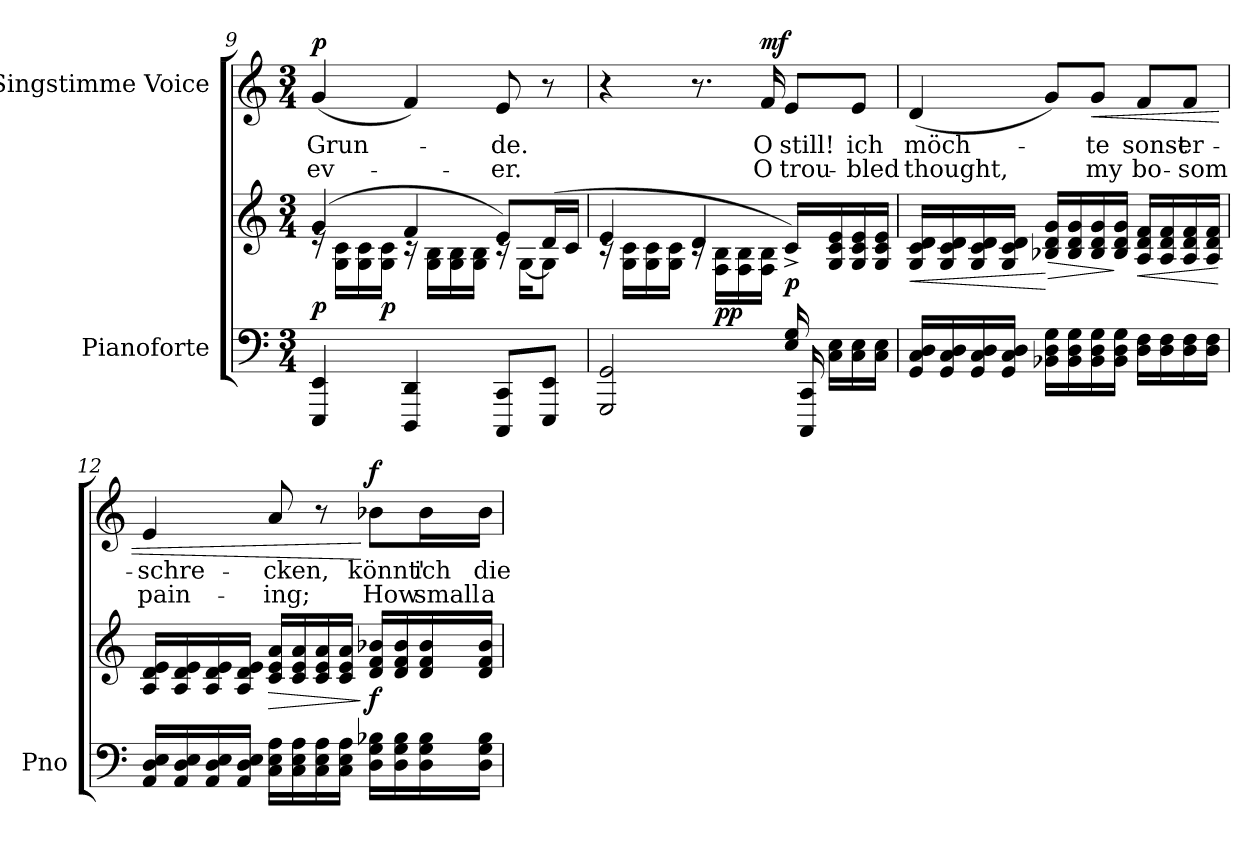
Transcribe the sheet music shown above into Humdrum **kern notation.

**kern	**kern	**dynam	**kern	**text	**text	**dynam
*part2	*part2	*part2	*part1	*part1	*part1	*part1
*staff3	*staff2	*staff2/3	*staff1	*staff1	*staff1	*staff1
*I"Pianoforte	*	*	*I"Singstimme Voice	*	*	*
*I'Pno	*	*	*	*	*	*
!!LO:PB:g=z
*clefF4	*clefG2	*	*clefG2	*	*	*
*k[]	*k[]	*	*k[]	*	*	*
*M3/4	*M3/4	*	*M3/4	*	*	*
=9	=9	=9	=9	=9	=9	=9
*	*^	*	*	*	*	*
!	!	!	!LO:DY:b	!	!LO:LY:b	!LO:LY:b	!LO:DY:a
4EEE/ 4EE/	(>4g/	16re	p	(<4g/	Grun-	ev-	p
.	.	16G\ 16c\LL	.	.	.	.	.
.	.	16G\ 16c\	.	.	.	.	.
!	!	!	!LO:DY:b	!	!	!	!
.	.	16G\ 16c\JJ	p	.	.	.	.
4DDD/ 4DD/	4f/	16rc	.	4f/)	.	.	.
.	.	16G\ 16B\LL	.	.	.	.	.
.	.	16G\ 16B\	.	.	.	.	.
.	.	16G\ 16B\JJ	.	.	.	.	.
!	!	!	!	!	!LO:LY:b	!LO:LY:b	!
8CCC/ 8CC/L	8e/L)	16rc	.	8e/	-de.	-er.	.
.	.	[16G\KL	.	.	.	.	.
8EEE/ 8EE/J	(>16d/L	8G\J]	.	8r	.	.	.
.	16c/JJ	.	.	.	.	.	.
=10	=10	=10	=10	=10	=10	=10	=10
*^	*	*	*	*	*	*	*
2ryy	2GGG/ 2GG/	4e/	16rc	.	4r	.	.	.
.	.	.	16G\ 16c\LL	.	.	.	.	.
.	.	.	16G\ 16c\	.	.	.	.	.
.	.	.	16G\ 16c\JJ	.	.	.	.	.
.	.	4d/	16rc	.	8.r	.	.	.
!	!	!	!	!LO:DY:b	!	!	!	!
.	.	.	16F\ 16B\LL	pp	.	.	.	.
.	.	.	16F\ 16B\	.	.	.	.	.
!	!	!	!	!	!	!LO:LY:b	!LO:LY:b	!LO:DY:a
.	.	.	16F\ 16B\JJ	.	16f/	O	O	mf
!	!	!	!	!LO:DY:b	!	!LO:LY:b	!LO:LY:b	!
16E/ 16G/	16CCC/ 16CC/	16c^/LL)	16ryy	p	8e/L	still!	trou-	.
8.ryy	16C\ 16E\LL	16G/ 16c/ 16e/	16ryy	.	.	.	.	.
!	!	!	!	!	!	!LO:LY:b	!LO:LY:b	!
.	16C\ 16E\	16G/ 16c/ 16e/	8ryy	.	8e/J	ich	-bled	.
.	16C\ 16E\JJ	16G/ 16c/ 16e/JJ	.	.	.	.	.	.
*	*	*v	*v	*	*	*	*	*
=11	=11	=11	=11	=11	=11	=11	=11
!	!	!	!LO:HP:b	!	!LO:LY:b	!LO:LY:b	!
*v	*v	*	*	*	*	*	*
16GG/ 16C/ 16D/LL	16G/ 16c/ 16d/LL	<	(<4d/	möch-	thought,	.
16GG/ 16C/ 16D/	16G/ 16c/ 16d/	.	.	.	.	.
16GG/ 16C/ 16D/	16G/ 16c/ 16d/	.	.	.	.	.
16GG/ 16C/ 16D/JJ	16G/ 16c/ 16d/JJ	.	.	.	.	.
!	!	!LO:HP:n=1:b	!	!	!	!
16BB-X\ 16D\ 16G\LL	16B-X/ 16d/ 16g/LL	[ >	8g/L)	.	.	.
16BB-\ 16D\ 16G\	16B-/ 16d/ 16g/	.	.	.	.	.
!	!	!	!	!LO:LY:b	!LO:LY:b	!LO:HP:b
16BB-\ 16D\ 16G\	16B-/ 16d/ 16g/	.	8g/J	-te	my	<
16BB-\ 16D\ 16G\JJ	16B-/ 16d/ 16g/JJ	]	.	.	.	.
!	!	!LO:HP:b	!	!LO:LY:b	!LO:LY:b	!
16D\ 16F\LL	16A/ 16d/ 16f/LL	<	8f/L	sonst	bo-	.
16D\ 16F\	16A/ 16d/ 16f/	.	.	.	.	.
!	!	!	!	!LO:LY:b	!LO:LY:b	!
16D\ 16F\	16A/ 16d/ 16f/	.	8f/J	er-	-som	.
16D\ 16F\JJ	16A/ 16d/ 16f/JJ	.	.	.	.	.
.	.	[	.	.	.	.
!!LO:LB:g=z
=12	=12	=12	=12	=12	=12	=12
!	!	!	!	!LO:LY:b	!LO:LY:b	!
16AA/ 16D/ 16E/LL	16A/ 16d/ 16e/LL	.	4e/	-schre-	pain-	.
16AA/ 16D/ 16E/	16A/ 16d/ 16e/	.	.	.	.	.
16AA/ 16D/ 16E/	16A/ 16d/ 16e/	.	.	.	.	.
16AA/ 16D/ 16E/JJ	16A/ 16d/ 16e/JJ	.	.	.	.	.
!	!	!LO:HP:b	!	!LO:LY:b	!LO:LY:b	!
16C\ 16E\ 16A\LL	16c/ 16e/ 16a/LL	>	8a/	-cken,	-ing;	.
16C\ 16E\ 16A\	16c/ 16e/ 16a/	.	.	.	.	.
16C\ 16E\ 16A\	16c/ 16e/ 16a/	.	8r	.	.	.
16C\ 16E\ 16A\JJ	16c/ 16e/ 16a/JJ	.	.	.	.	.
!	!	!LO:DY:n=1:b	!	!LO:LY:b	!LO:LY:b	!LO:DY:n=1:a
16D\ 16G\ 16B-X\LL	16d/ 16f/ 16b-X/LL	] f	8b-X\L	könnt'	How	[ f
16D\ 16G\ 16B-\	16d/ 16f/ 16b-/	.	.	.	.	.
!	!	!	!	!LO:LY:b	!LO:LY:b	!
16D\ 16G\ 16B-\	16d/ 16f/ 16b-/	.	16b-\L	ich	small	.
!	!	!	!	!LO:LY:b	!LO:LY:b	!
16D\ 16G\ 16B-\JJ	16d/ 16f/ 16b-/JJ	.	16b-\JJ	die	a	.
=	=	=	=	=	=	=
*-	*-	*-	*-	*-	*-	*-
